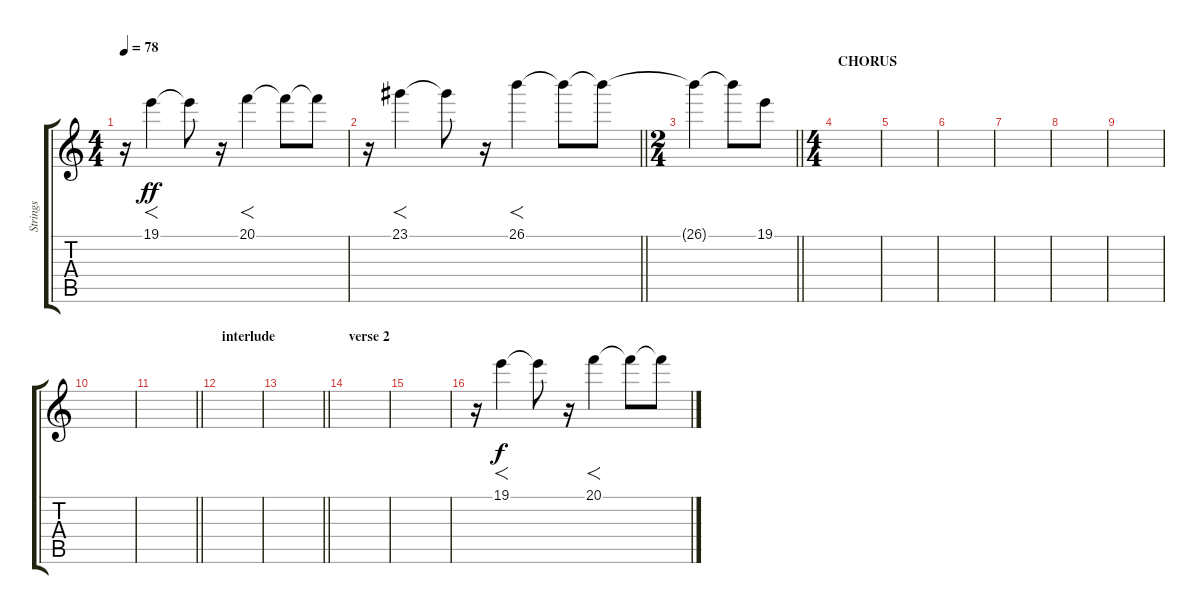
\track ("Strings" "Strings") {instrument stringensemble2}
\staff {score tabs}
\tuning (A4 B3 G3 D3 A2 E2) {hide}
\ts (4 4)
\tempo 78
\clef g2
\ks c
r.16{dy ff} 19.1.4{f} 19.1{t}.8 r.16 20.1.4{f} 20.1{t}.8 20.1{t}.8 |
\barLineRight lightlight
r.16 23.1.4{f} 23.1{t}.8 r.16 26.1.4{f} 26.1{t}.8 26.1{t}.8 |
\ts (2 4)
\barLineRight lightlight
26.1{t}.4 26.1{t}.8 19.1.8 |
\ts (4 4)
\section ("" "CHORUS")
|
|
|
|
|
|
|
\barLineRight lightlight
|
\section ("" "interlude")
|
\barLineRight lightlight
|
\section ("" "verse 2")
|
|
r.16 19.1.4{f dy f} 19.1{t}.8 r.16 20.1.4{f} 20.1{t}.8 20.1{t}.8
